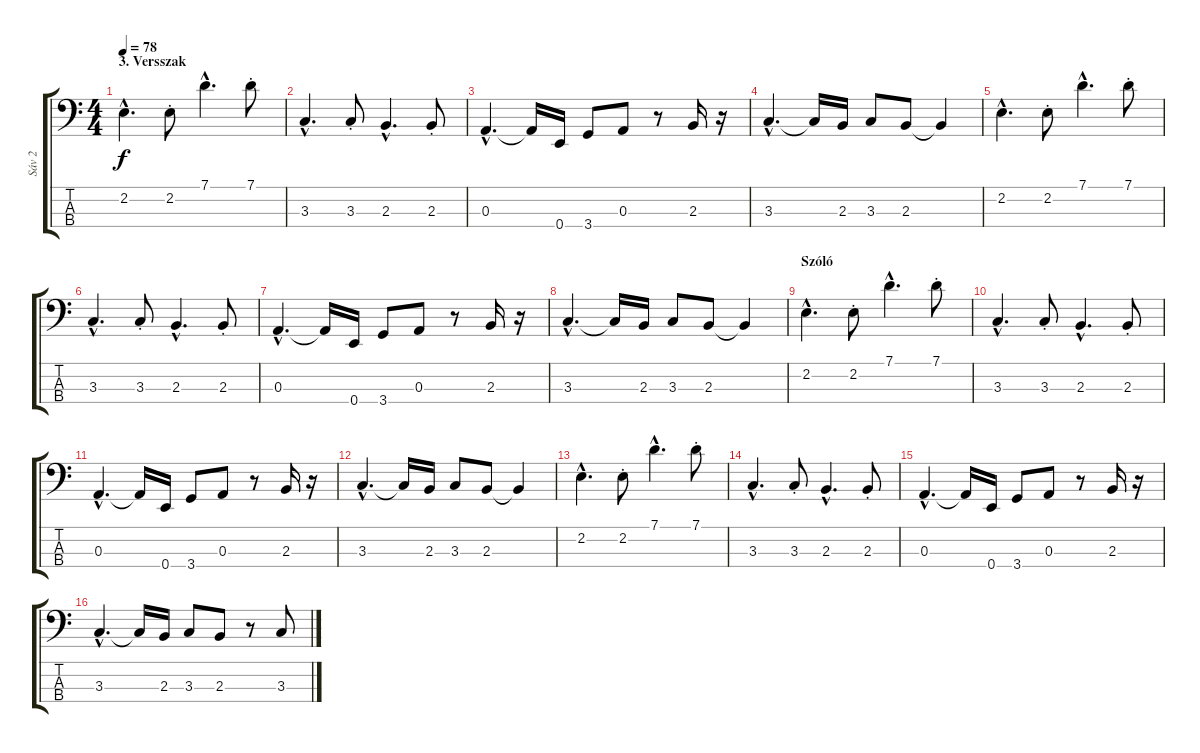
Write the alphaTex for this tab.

\track ("Sáv 2" "Sáv 2") {instrument electricbassfinger}
\staff {score tabs}
\tuning (G2 D2 A1 E1) {hide}
\ts (4 4)
\section ("" "3. Versszak")
\tempo 78
\clef f4
\ks c
2.2{hac}.4{d dy f} 2.2{st}.8 7.1{hac}.4{d} 7.1{st}.8 |
3.3{hac}.4{d} 3.3{st}.8 2.3{hac}.4{d} 2.3{st}.8 |
0.3{hac}.4{d} 0.3{t}.16 0.4.16 3.4.8 0.3.8 r.8 2.3.16 r.16 |
3.3{hac}.4{d} 3.3{t}.16 2.3.16 3.3.8 2.3.8 2.3{t}.4 |
2.2{hac}.4{d} 2.2{st}.8 7.1{hac}.4{d} 7.1{st}.8 |
3.3{hac}.4{d} 3.3{st}.8 2.3{hac}.4{d} 2.3{st}.8 |
0.3{hac}.4{d} 0.3{t}.16 0.4.16 3.4.8 0.3.8 r.8 2.3.16 r.16 |
3.3{hac}.4{d} 3.3{t}.16 2.3.16 3.3.8 2.3.8 2.3{t}.4 |
\section ("" "Szóló")
2.2{hac}.4{d} 2.2{st}.8 7.1{hac}.4{d} 7.1{st}.8 |
3.3{hac}.4{d} 3.3{st}.8 2.3{hac}.4{d} 2.3{st}.8 |
0.3{hac}.4{d} 0.3{t}.16 0.4.16 3.4.8 0.3.8 r.8 2.3.16 r.16 |
3.3{hac}.4{d} 3.3{t}.16 2.3.16 3.3.8 2.3.8 2.3{t}.4 |
2.2{hac}.4{d} 2.2{st}.8 7.1{hac}.4{d} 7.1{st}.8 |
3.3{hac}.4{d} 3.3{st}.8 2.3{hac}.4{d} 2.3{st}.8 |
0.3{hac}.4{d} 0.3{t}.16 0.4.16 3.4.8 0.3.8 r.8 2.3.16 r.16 |
3.3{hac}.4{d} 3.3{t}.16 2.3.16 3.3.8 2.3.8 r.8 3.3.8
